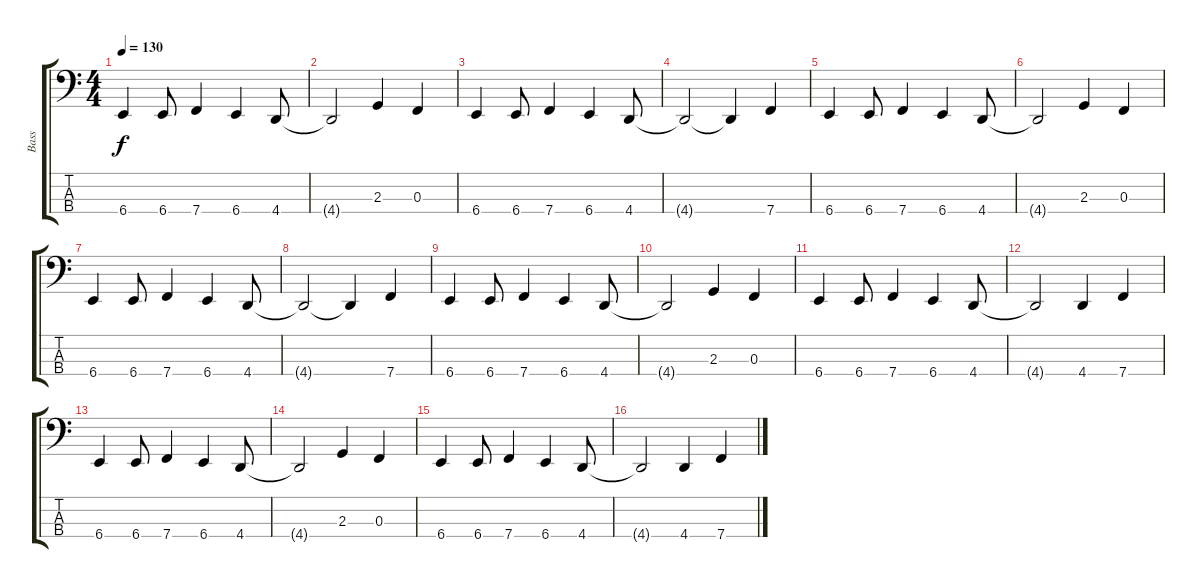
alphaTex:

\track ("Bass" "Bass") {instrument electricbasspick}
\staff {score tabs}
\tuning (Eb2 Bb1 F1 Bb0) {hide}
\ts (4 4)
\tempo 130
\clef f4
\ks c
6.4.4{dy f} 6.4.8 7.4.4 6.4.4 4.4.8 |
4.4{t}.2 2.3.4 0.3.4 |
6.4.4 6.4.8 7.4.4 6.4.4 4.4.8 |
4.4{t}.2 4.4{t}.4 7.4.4 |
6.4.4 6.4.8 7.4.4 6.4.4 4.4.8 |
4.4{t}.2 2.3.4 0.3.4 |
6.4.4 6.4.8 7.4.4 6.4.4 4.4.8 |
4.4{t}.2 4.4{t}.4 7.4.4 |
6.4.4 6.4.8 7.4.4 6.4.4 4.4.8 |
4.4{t}.2 2.3.4 0.3.4 |
6.4.4 6.4.8 7.4.4 6.4.4 4.4.8 |
4.4{t}.2 4.4.4 7.4.4 |
6.4.4 6.4.8 7.4.4 6.4.4 4.4.8 |
4.4{t}.2 2.3.4 0.3.4 |
6.4.4 6.4.8 7.4.4 6.4.4 4.4.8 |
4.4{t}.2 4.4.4 7.4.4
